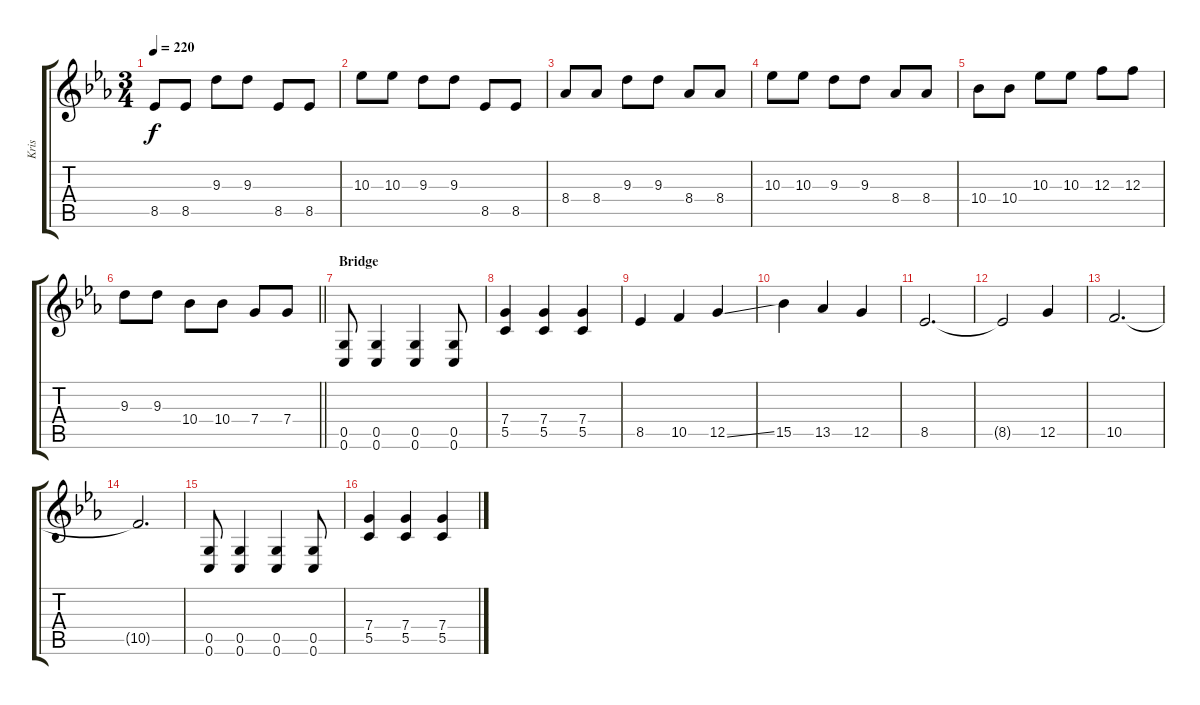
\track ("Kris" "Kris") {instrument overdrivenguitar}
\staff {score tabs}
\tuning (D4 A3 F3 C3 G2 C2) {hide}
\ts (3 4)
\tempo 220
\clef g2
\ks cminor
8.5.8{dy f} 8.5.8 9.3.8 9.3.8 8.5.8 8.5.8 |
10.3.8 10.3.8 9.3.8 9.3.8 8.5.8 8.5.8 |
8.4.8 8.4.8 9.3.8 9.3.8 8.4.8 8.4.8 |
10.3.8 10.3.8 9.3.8 9.3.8 8.4.8 8.4.8 |
10.4.8 10.4.8 10.3.8 10.3.8 12.3.8 12.3.8 |
\barLineRight lightlight
9.3.8 9.3.8 10.4.8 10.4.8 7.4.8 7.4.8 |
\section ("" "Bridge")
(0.5 0.6).8 (0.5 0.6).4 (0.5 0.6).4 (0.5 0.6).8 |
(7.4 5.5).4 (7.4 5.5).4 (7.4 5.5).4 |
8.5.4 10.5.4 12.5{ss}.4 |
15.5.4 13.5.4 12.5.4 |
8.5.2{d} |
8.5{t}.2 12.5.4 |
10.5.2{d} |
10.5{t}.2{d} |
(0.5 0.6).8 (0.5 0.6).4 (0.5 0.6).4 (0.5 0.6).8 |
(7.4 5.5).4 (7.4 5.5).4 (7.4 5.5).4
